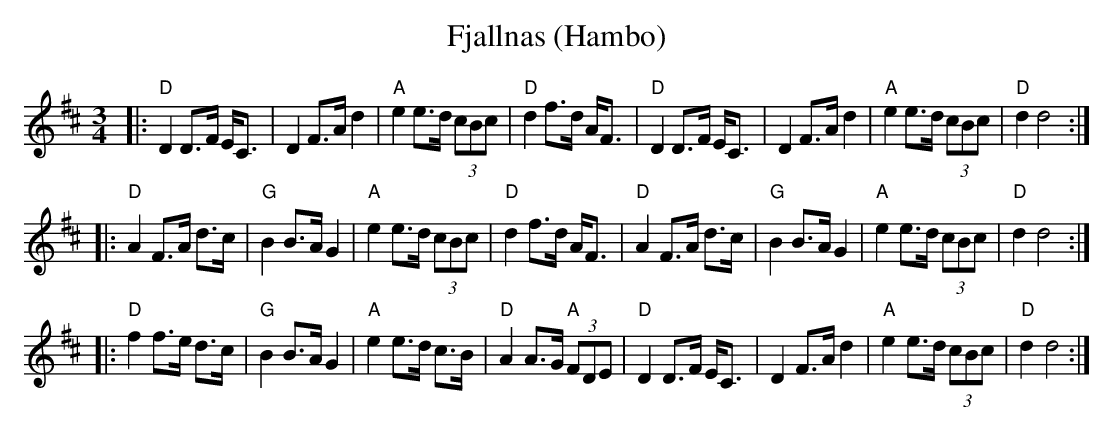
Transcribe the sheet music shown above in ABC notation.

X:1
T:Fjallnas (Hambo)
M:3/4
L:1/8
K:D
|:"D"D2 D>F E<C | D2 F>A d2 | "A"e2 e>d (3cBc | "D"d2 f>d A<F| \
"D"D2 D>F E<C | D2 F>A d2 | "A"e2 e>d (3cBc | "D"d2 d4 :|
|: "D"A2 F>A d>c | "G"B2 B>A G2 | "A"e2 e>d (3cBc | "D"d2 f>d A<F| \
"D"A2 F>A d>c | "G"B2 B>A G2 | "A"e2 e>d (3cBc | "D"d2 d4 :|
|: "D"f2 f>e d>c | "G"B2 B>A G2 | "A"e2 e>d c>B | "D"A2 A>G "A"(3FDE|\
"D"D2 D>F E<C | D2 F>A d2 | "A"e2 e>d (3cBc | "D"d2 d4 :|
